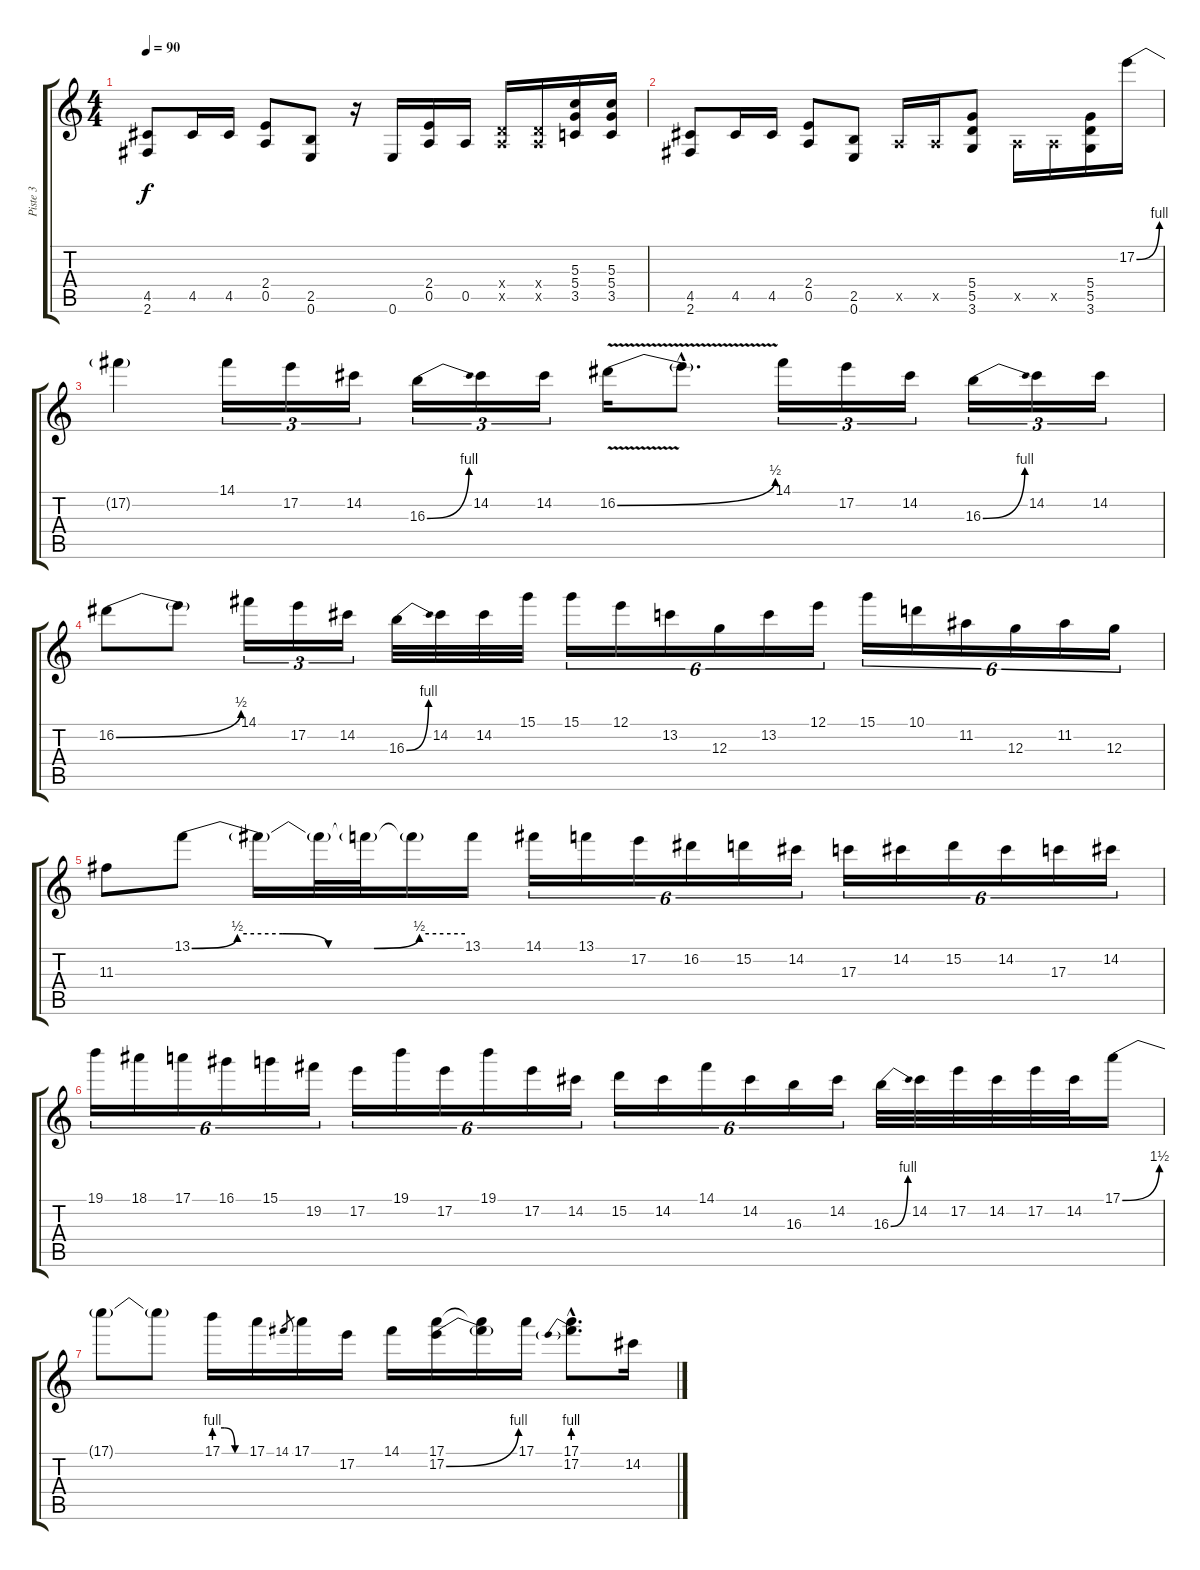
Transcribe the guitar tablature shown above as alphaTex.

\track ("Piste 3" "Piste 3") {instrument distortionguitar}
\staff {score tabs}
\tuning (E4 B3 G3 D3 A2 E2) {hide}
\ts (4 4)
\tempo 90
\clef g2
\ks c
(4.5 2.6).8{dy f} 4.5.16 4.5.16 (2.4 0.5).8 (2.5 0.6).8 r.16 0.6.16 (2.4 0.5).16 0.5.16 (0.4{x} 0.5{x}).16 (0.4{x} 0.5{x}).16 (5.3 5.4 3.5).16 (5.3 5.4 3.5).16 |
(4.5 2.6).8 4.5.16 4.5.16 (2.4 0.5).8 (2.5 0.6).8 0.5{x}.16 0.5{x}.16 (5.4 5.5 3.6).8 0.5{x}.16 0.5{x}.16 (5.4 5.5 3.6).16 17.2{be (bend 0 0 60 4)}.16 |
17.2{t}.4 14.1.16{tu (3 2)} 17.2.16{tu (3 2)} 14.2.16{tu (3 2)} 16.3{be (bend 0 0 60 4)}.16{tu (3 2)} 14.2.16{tu (3 2)} 14.2.16{tu (3 2)} 16.2{be (bend 0 0 60 2) v}.16 16.2{hac t}.8{d} 14.1.16{tu (3 2)} 17.2.16{tu (3 2)} 14.2.16{tu (3 2)} 16.3{be (bend 0 0 60 4)}.16{tu (3 2)} 14.2.16{tu (3 2)} 14.2.16{tu (3 2)} |
16.2{be (bend 0 0 60 2)}.8 16.2{t}.8 14.1.16{tu (3 2)} 17.2.16{tu (3 2)} 14.2.16{tu (3 2)} 16.3{be (bend 0 0 60 4)}.32 14.2.32 14.2.32 15.1.32 15.1.16{tu (6 4)} 12.1.16{tu (6 4)} 13.2.16{tu (6 4)} 12.3.16{tu (6 4)} 13.2.16{tu (6 4)} 12.1.16{tu (6 4)} 15.1.16{tu (6 4)} 10.1.16{tu (6 4)} 11.2.16{tu (6 4)} 12.3.16{tu (6 4)} 11.2.16{tu (6 4)} 12.3.16{tu (6 4)} |
11.3.8 13.1{be (custom 0 0 10 2 20 2 30 0 40 0 50 2 60 2)}.8 13.1{t}.16 13.1{t}.32 13.1{t}.32 13.1{t}.16 13.1.16 14.1.16{tu (6 4)} 13.1.16{tu (6 4)} 17.2.16{tu (6 4)} 16.2.16{tu (6 4)} 15.2.16{tu (6 4)} 14.2.16{tu (6 4)} 17.3.16{tu (6 4)} 14.2.16{tu (6 4)} 15.2.16{tu (6 4)} 14.2.16{tu (6 4)} 17.3.16{tu (6 4)} 14.2.16{tu (6 4)} |
19.1.16{tu (6 4)} 18.1.16{tu (6 4)} 17.1.16{tu (6 4)} 16.1.16{tu (6 4)} 15.1.16{tu (6 4)} 19.2.16{tu (6 4)} 17.2.16{tu (6 4)} 19.1.16{tu (6 4)} 17.2.16{tu (6 4)} 19.1.16{tu (6 4)} 17.2.16{tu (6 4)} 14.2.16{tu (6 4)} 15.2.16{tu (6 4)} 14.2.16{tu (6 4)} 14.1.16{tu (6 4)} 14.2.16{tu (6 4)} 16.3.16{tu (6 4)} 14.2.16{tu (6 4)} 16.3{be (bend 0 0 60 4)}.32 14.2.32 17.2.32 14.2.32 17.2.32 14.2.32 17.1{be (bend 0 0 60 6)}.16 |
17.1{t}.8 17.1{t}.8 17.1{be (custom 0 4 20 4 40 0 60 0)}.16 17.1.16 14.1.8{gr} 17.1.16 17.2.16 14.1.16 (17.1 17.2{be (bend 0 0 60 4)}).16 (17.1{t} 17.2{t}).16 17.1.16 (17.1{hac} 17.2{be (prebend 0 4 60 4) hac}).8{d} 14.2.16
